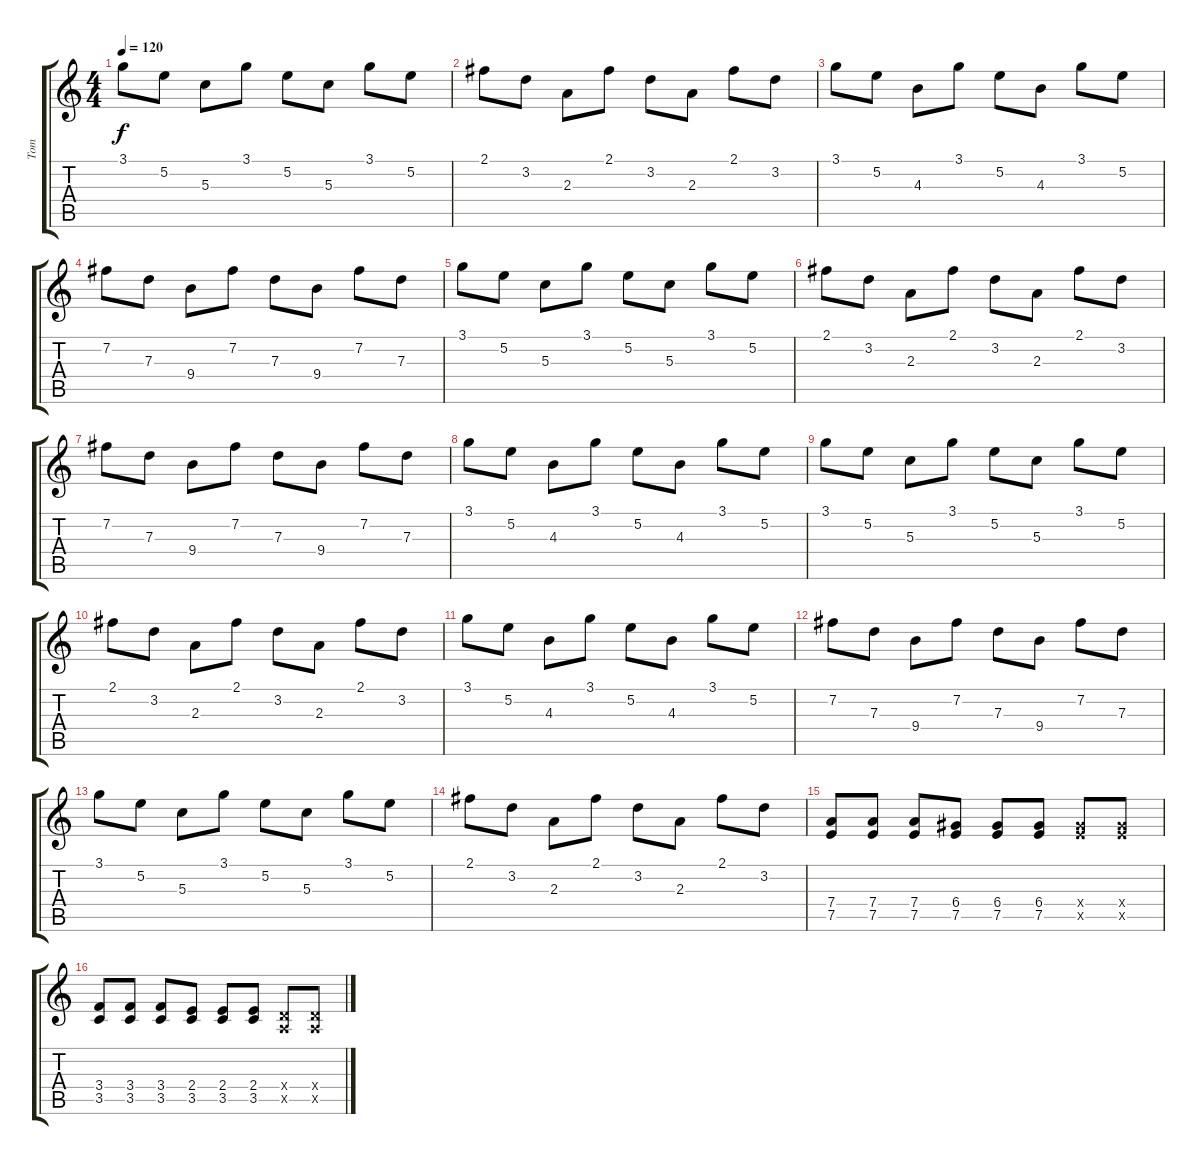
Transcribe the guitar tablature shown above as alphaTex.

\track ("Tom" "Tom") {instrument overdrivenguitar}
\staff {score tabs}
\tuning (E4 B3 G3 D3 A2 E2) {hide}
\ts (4 4)
\tempo 120
\clef g2
\ks c
3.1.8{dy f} 5.2.8 5.3.8 3.1.8 5.2.8 5.3.8 3.1.8 5.2.8 |
2.1.8 3.2.8 2.3.8 2.1.8 3.2.8 2.3.8 2.1.8 3.2.8 |
3.1.8 5.2.8 4.3.8 3.1.8 5.2.8 4.3.8 3.1.8 5.2.8 |
7.2.8 7.3.8 9.4.8 7.2.8 7.3.8 9.4.8 7.2.8 7.3.8 |
3.1.8 5.2.8 5.3.8 3.1.8 5.2.8 5.3.8 3.1.8 5.2.8 |
2.1.8 3.2.8 2.3.8 2.1.8 3.2.8 2.3.8 2.1.8 3.2.8 |
7.2.8 7.3.8 9.4.8 7.2.8 7.3.8 9.4.8 7.2.8 7.3.8 |
3.1.8 5.2.8 4.3.8 3.1.8 5.2.8 4.3.8 3.1.8 5.2.8 |
3.1.8 5.2.8 5.3.8 3.1.8 5.2.8 5.3.8 3.1.8 5.2.8 |
2.1.8 3.2.8 2.3.8 2.1.8 3.2.8 2.3.8 2.1.8 3.2.8 |
3.1.8 5.2.8 4.3.8 3.1.8 5.2.8 4.3.8 3.1.8 5.2.8 |
7.2.8 7.3.8 9.4.8 7.2.8 7.3.8 9.4.8 7.2.8 7.3.8 |
3.1.8 5.2.8 5.3.8 3.1.8 5.2.8 5.3.8 3.1.8 5.2.8 |
2.1.8 3.2.8 2.3.8 2.1.8 3.2.8 2.3.8 2.1.8 3.2.8 |
(7.4 7.5).8{volume 16} (7.4 7.5).8 (7.4 7.5).8 (6.4 7.5).8 (6.4 7.5).8 (6.4 7.5).8 (6.4{x} 7.5{x}).8 (6.4{x} 7.5{x}).8 |
(3.4 3.5).8 (3.4 3.5).8 (3.4 3.5).8 (2.4 3.5).8 (2.4 3.5).8 (2.4 3.5).8 (0.4{x} 0.5{x}).8 (0.4{x} 0.5{x}).8
